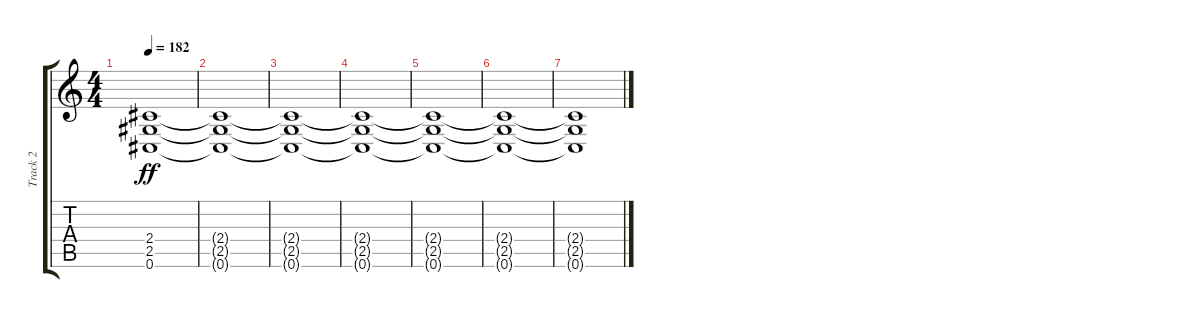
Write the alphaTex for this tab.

\track ("Track 2" "Track 2") {instrument distortionguitar}
\staff {score tabs}
\tuning (Db4 Ab3 E3 B2 Gb2 Db2) {hide}
\ts (4 4)
\tempo 182
\clef g2
\ks c
(2.4 2.5 0.6).1{dy ff} |
(2.4{t} 2.5{t} 0.6{t}).1{volume 13} |
(2.4{t} 2.5{t} 0.6{t}).1{volume 11} |
(2.4{t} 2.5{t} 0.6{t}).1{volume 9} |
(2.4{t} 2.5{t} 0.6{t}).1{volume 7} |
(2.4{t} 2.5{t} 0.6{t}).1{volume 5} |
(2.4{t} 2.5{t} 0.6{t}).1{volume 3}
